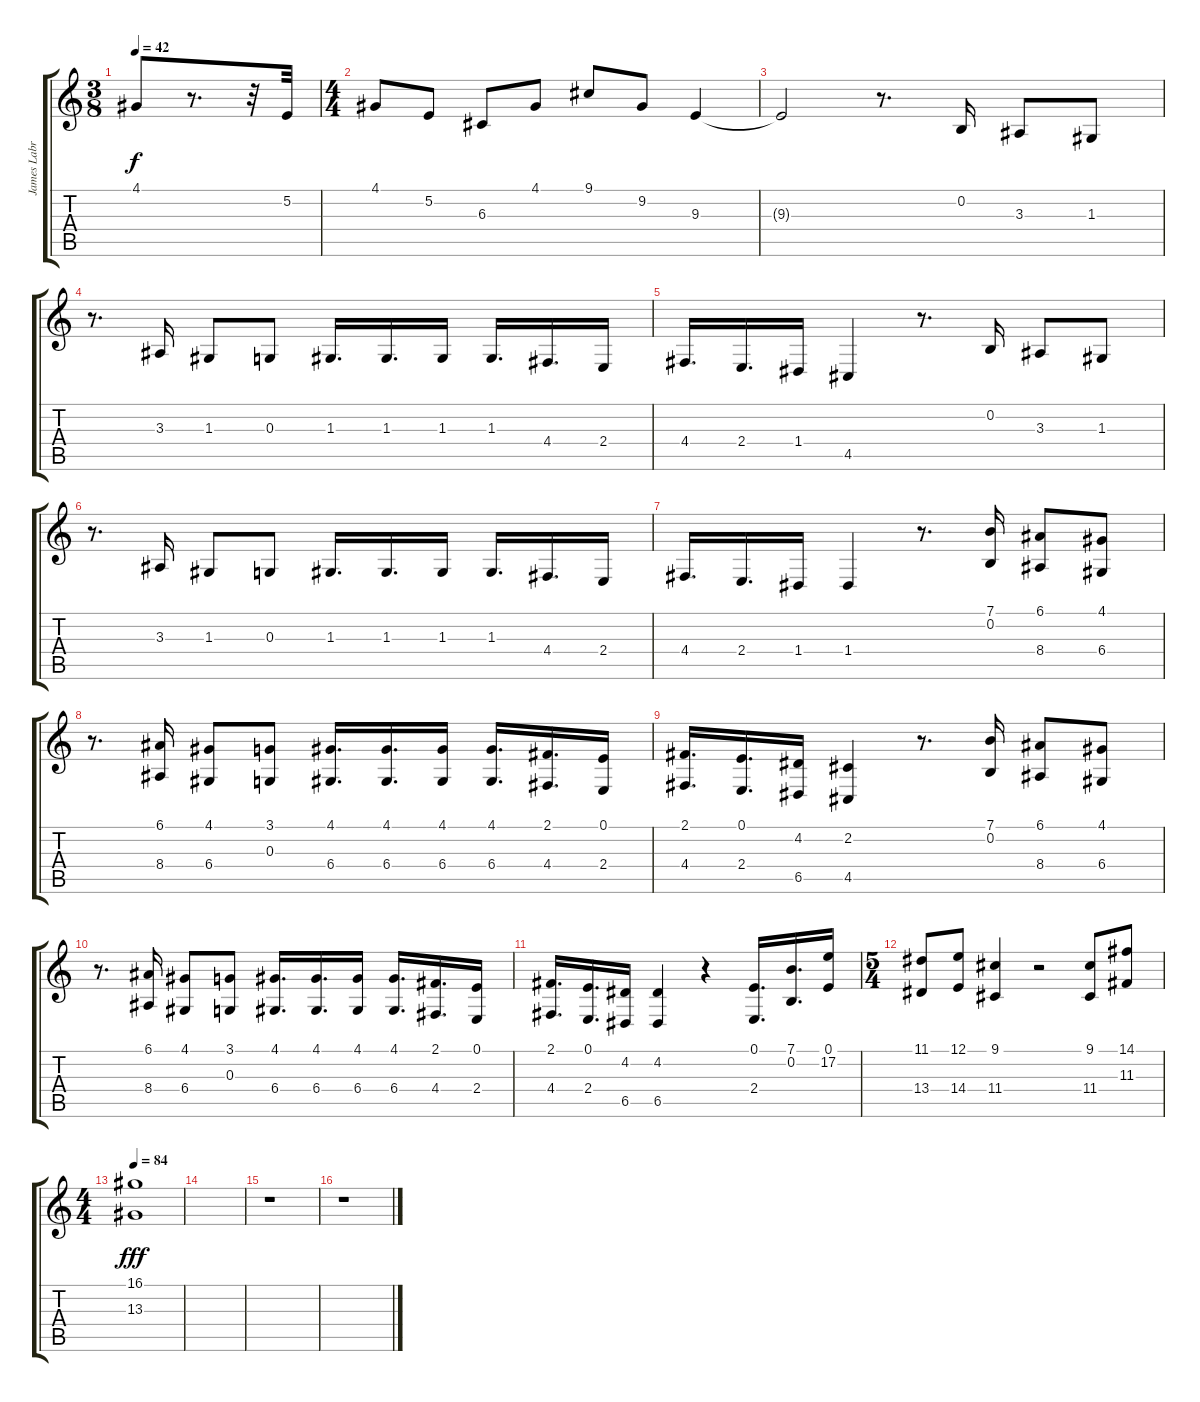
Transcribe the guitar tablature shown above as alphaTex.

\track ("James Labrie" "James Labr") {instrument flute}
\staff {score tabs}
\tuning (E4 B3 G3 D3 A2 E2) {hide}
\ts (3 8)
\tempo 42
\clef g2
\ks c
4.1.8{dy f} r.8{d} r.32 5.2.32 |
\ts (4 4)
4.1.8 5.2.8 6.3.8 4.1.8 9.1.8 9.2.8 9.3.4 |
9.3{t}.2 r.8{d} 0.2.16 3.3.8 1.3.8 |
r.8{d} 3.3.16 1.3.8 0.3.8 1.3.16{d} 1.3.16{d} 1.3.16 1.3.16{d} 4.4.16{d} 2.4.16 |
4.4.16{d} 2.4.16{d} 1.4.16 4.5.4 r.8{d} 0.2.16 3.3.8 1.3.8 |
r.8{d} 3.3.16 1.3.8 0.3.8 1.3.16{d} 1.3.16{d} 1.3.16 1.3.16{d} 4.4.16{d} 2.4.16 |
4.4.16{d} 2.4.16{d} 1.4.16 1.4.4 r.8{d volume 16} (7.1 0.2).16 (6.1 8.4).8 (4.1 6.4).8 |
r.8{d} (6.1 8.4).16 (4.1 6.4).8 (3.1 0.3).8 (4.1 6.4).16{d} (4.1 6.4).16{d} (4.1 6.4).16 (4.1 6.4).16{d} (2.1 4.4).16{d} (0.1 2.4).16 |
(2.1 4.4).16{d} (0.1 2.4).16{d} (4.2 6.5).16 (2.2 4.5).4 r.8{d} (7.1 0.2).16 (6.1 8.4).8 (4.1 6.4).8 |
r.8{d} (6.1 8.4).16 (4.1 6.4).8 (3.1 0.3).8 (4.1 6.4).16{d} (4.1 6.4).16{d} (4.1 6.4).16 (4.1 6.4).16{d} (2.1 4.4).16{d} (0.1 2.4).16 |
(2.1 4.4).16{d} (0.1 2.4).16{d} (4.2 6.5).16 (4.2 6.5).4 r.4 (0.1 2.4).16{d} (7.1 0.2).16{d} (0.1 17.2).16 |
\ts (5 4)
(11.1 13.4).8 (12.1 14.4).8 (9.1 11.4).4 r.2 (9.1 11.4).8 (14.1 11.3).8 |
\ts (4 4)
\tempo 84
(16.1 13.3).1{dy fff} |
|
r.1 |
r.1
